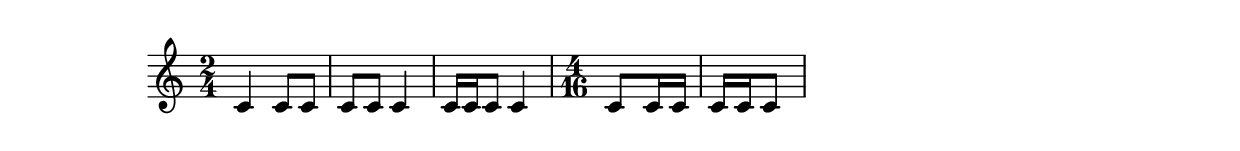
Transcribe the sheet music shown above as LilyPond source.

\header {

  texidoc = "New sections for spacing can be started with
@code{\\newSpacingSection}. In this example, a section is started at
the 4/16, and a 16th in the second section takes as much space as a
8th in first section."

}

\paper
{
  ragged-right = ##t
  }
\version "2.16.0"
\relative c' {
  \time 2/4
  c4 c8 c 
  c8 c c4 c16[ c c8] c4

  \newSpacingSection
  \time 4/16
  c8[ c16 c]
  c16[ c  c8]
} 
  

